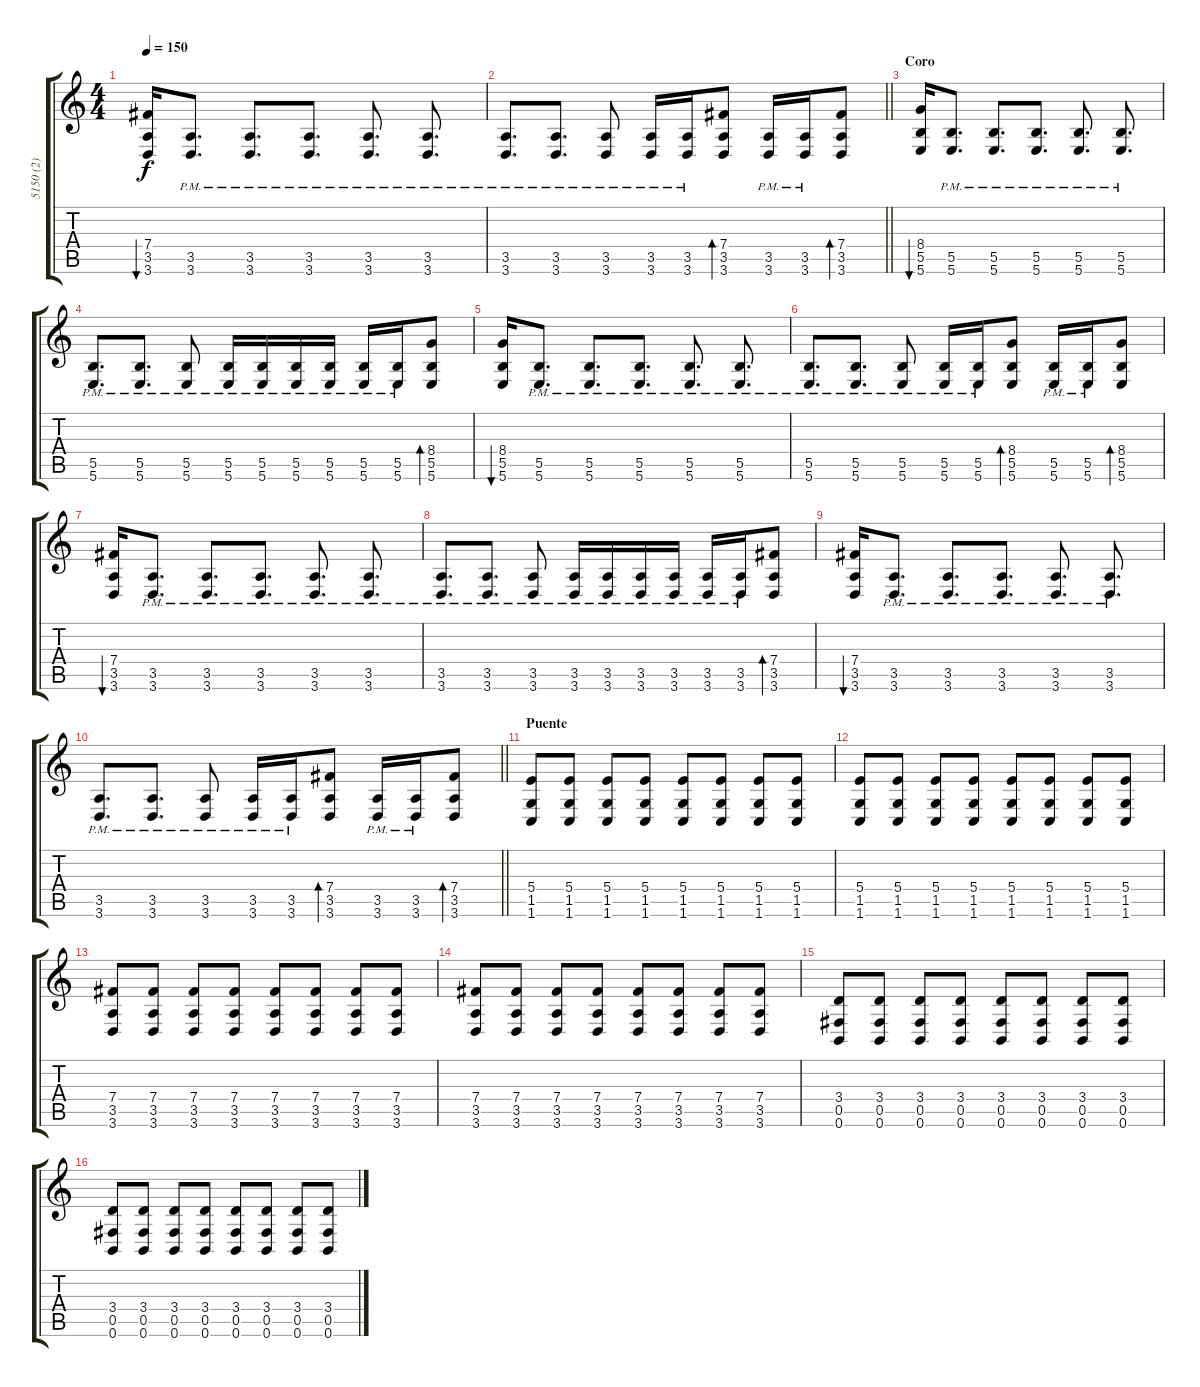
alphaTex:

\track ("5150 (2)" "5150 (2)") {instrument electricguitarjazz}
\staff {score tabs}
\tuning (Db4 Ab3 E3 B2 Gb2 B1) {hide}
\ts (4 4)
\tempo 150
\clef g2
\ks c
(7.4 3.5 3.6).16{bu 60 dy f} (3.5{pm} 3.6).8{d} (3.5{pm} 3.6).8{d} (3.5{pm} 3.6).8{d} (3.5{pm} 3.6).8{d} (3.5{pm} 3.6).8{d} |
\barLineRight lightlight
(3.5{pm} 3.6).8{d} (3.5{pm} 3.6).8{d} (3.5{pm} 3.6).8 (3.5{pm} 3.6).16 (3.5{pm} 3.6).16 (7.4 3.5 3.6).8{bd 60} (3.5{pm} 3.6).16 (3.5{pm} 3.6).16 (7.4 3.5 3.6).8{bd 60} |
\section ("" "Coro ")
(8.4 5.5 5.6).16{bu 60} (5.5{pm} 5.6).8{d} (5.5{pm} 5.6).8{d} (5.5{pm} 5.6).8{d} (5.5{pm} 5.6).8{d} (5.5{pm} 5.6).8{d} |
(5.5{pm} 5.6).8{d} (5.5{pm} 5.6).8{d} (5.5{pm} 5.6).8 (5.5{pm} 5.6).16 (5.5{pm} 5.6).16 (5.5{pm} 5.6).16 (5.5{pm} 5.6).16 (5.5{pm} 5.6).16 (5.5{pm} 5.6).16 (8.4 5.5 5.6).8{bd 60} |
(8.4 5.5 5.6).16{bu 60} (5.5{pm} 5.6).8{d} (5.5{pm} 5.6).8{d} (5.5{pm} 5.6).8{d} (5.5{pm} 5.6).8{d} (5.5{pm} 5.6).8{d} |
(5.5{pm} 5.6).8{d} (5.5{pm} 5.6).8{d} (5.5{pm} 5.6).8 (5.5{pm} 5.6).16 (5.5{pm} 5.6).16 (8.4 5.5 5.6).8{bd 60} (5.5{pm} 5.6).16 (5.5{pm} 5.6).16 (8.4 5.5 5.6).8{bd 60} |
(7.4 3.5 3.6).16{bu 60} (3.5{pm} 3.6).8{d} (3.5{pm} 3.6).8{d} (3.5{pm} 3.6).8{d} (3.5{pm} 3.6).8{d} (3.5{pm} 3.6).8{d} |
(3.5{pm} 3.6).8{d} (3.5{pm} 3.6).8{d} (3.5{pm} 3.6).8 (3.5{pm} 3.6).16 (3.5{pm} 3.6).16 (3.5{pm} 3.6).16 (3.5{pm} 3.6).16 (3.5{pm} 3.6).16 (3.5{pm} 3.6).16 (7.4 3.5 3.6).8{bd 60} |
(7.4 3.5 3.6).16{bu 60} (3.5{pm} 3.6).8{d} (3.5{pm} 3.6).8{d} (3.5{pm} 3.6).8{d} (3.5{pm} 3.6).8{d} (3.5{pm} 3.6).8{d} |
\barLineRight lightlight
(3.5{pm} 3.6).8{d} (3.5{pm} 3.6).8{d} (3.5{pm} 3.6).8 (3.5{pm} 3.6).16 (3.5{pm} 3.6).16 (7.4 3.5 3.6).8{bd 60} (3.5{pm} 3.6).16 (3.5{pm} 3.6).16 (7.4 3.5 3.6).8{bd 60} |
\section ("" "Puente")
(5.4 1.5 1.6).8 (5.4 1.5 1.6).8 (5.4 1.5 1.6).8 (5.4 1.5 1.6).8 (5.4 1.5 1.6).8 (5.4 1.5 1.6).8 (5.4 1.5 1.6).8 (5.4 1.5 1.6).8 |
(5.4 1.5 1.6).8 (5.4 1.5 1.6).8 (5.4 1.5 1.6).8 (5.4 1.5 1.6).8 (5.4 1.5 1.6).8 (5.4 1.5 1.6).8 (5.4 1.5 1.6).8 (5.4 1.5 1.6).8 |
(7.4 3.5 3.6).8 (7.4 3.5 3.6).8 (7.4 3.5 3.6).8 (7.4 3.5 3.6).8 (7.4 3.5 3.6).8 (7.4 3.5 3.6).8 (7.4 3.5 3.6).8 (7.4 3.5 3.6).8 |
(7.4 3.5 3.6).8 (7.4 3.5 3.6).8 (7.4 3.5 3.6).8 (7.4 3.5 3.6).8 (7.4 3.5 3.6).8 (7.4 3.5 3.6).8 (7.4 3.5 3.6).8 (7.4 3.5 3.6).8 |
(3.4 0.5 0.6).8 (3.4 0.5 0.6).8 (3.4 0.5 0.6).8 (3.4 0.5 0.6).8 (3.4 0.5 0.6).8 (3.4 0.5 0.6).8 (3.4 0.5 0.6).8 (3.4 0.5 0.6).8 |
(3.4 0.5 0.6).8 (3.4 0.5 0.6).8 (3.4 0.5 0.6).8 (3.4 0.5 0.6).8 (3.4 0.5 0.6).8 (3.4 0.5 0.6).8 (3.4 0.5 0.6).8 (3.4 0.5 0.6).8
